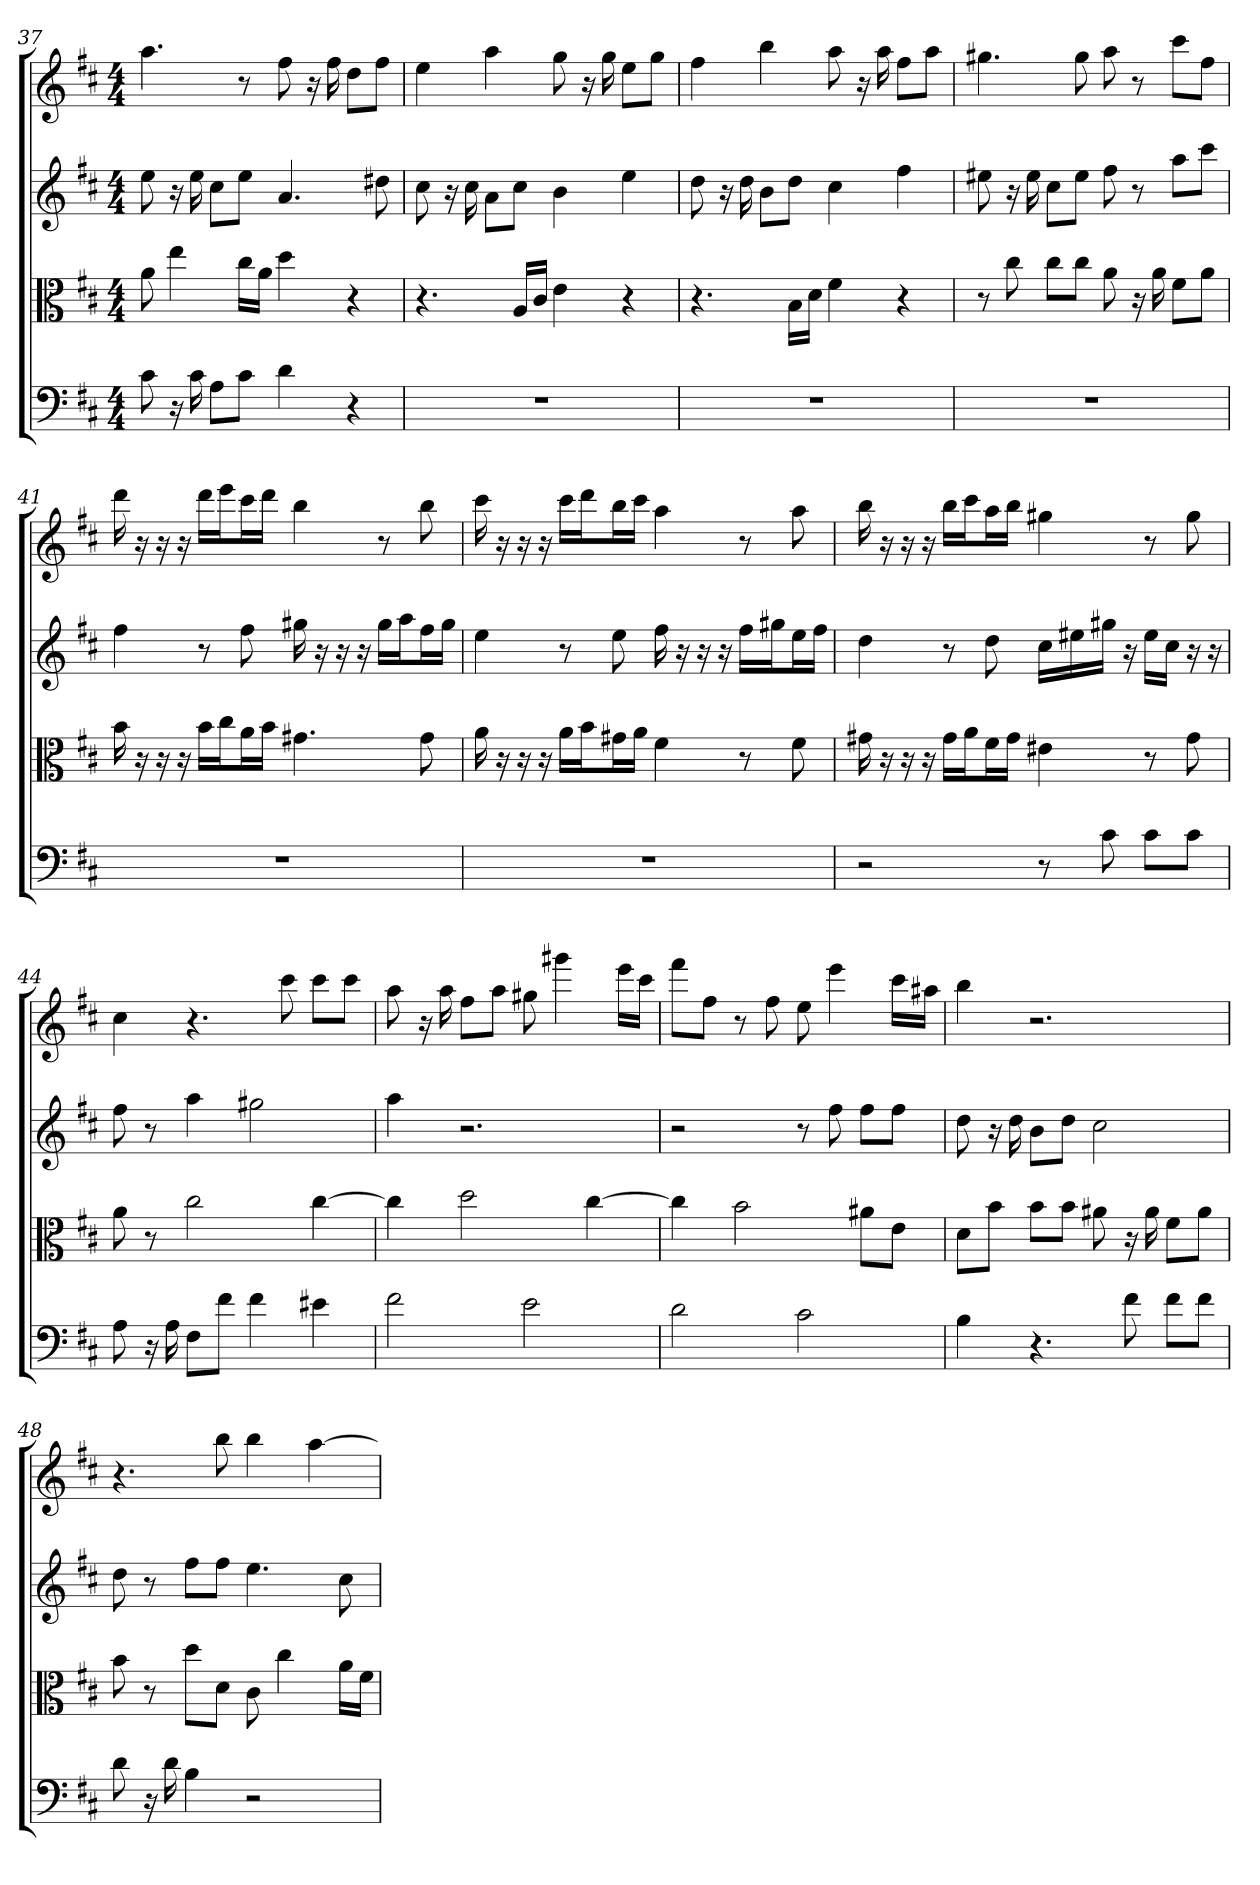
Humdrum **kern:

**kern	**kern	**kern	**kern
*part4	*part3	*part2	*part1
*staff4	*staff3	*staff2	*staff1
*clefF4	*clefC3	*clefG2	*clefG2
*k[f#c#]	*k[f#c#]	*k[f#c#]	*k[f#c#]
*D:	*D:	*D:	*D:
*M4/4	*M4/4	*M4/4	*M4/4
=37	=37	=37	=37
8c#	8a	8ee	4.aa
16r	4ee	16r	.
16c#	.	16ee	.
8A\L	.	8cc#\L	.
8c#\J	16cc#\LL	8ee\J	8r
.	16a\JJ	.	.
4d	4dd	4.a	8ff#
.	.	.	16r
.	.	.	16ff#
4r	4r	.	8dd\L
.	.	8dd#X	8ff#\J
=38	=38	=38	=38
1r	4.r	8cc#	4ee
.	.	16r	.
.	.	16cc#	.
.	.	8a\L	4aa
.	16A/LL	8cc#\J	.
.	16c#/JJ	.	.
.	4e	4b	8gg
.	.	.	16r
.	.	.	16gg
.	4r	4ee	8ee\L
.	.	.	8gg\J
=39	=39	=39	=39
1r	4.r	8dd	4ff#
.	.	16r	.
.	.	16dd	.
.	.	8b\L	4bb
.	16B\LL	8dd\J	.
.	16d\JJ	.	.
.	4f#	4cc#	8aa
.	.	.	16r
.	.	.	16aa
.	4r	4ff#	8ff#\L
.	.	.	8aa\J
=40	=40	=40	=40
1r	8r	8ee#X	4.gg#X
.	8cc#	16r	.
.	.	16ee#	.
.	8cc#\L	8cc#\L	.
.	8cc#\J	8ee#\J	8gg#
.	8a	8ff#	8aa
.	16r	8r	8r
.	16a	.	.
.	8f#\L	8aa\L	8ccc#\L
.	8a\J	8ccc#\J	8ff#\J
=41	=41	=41	=41
1r	16b	4ff#	16ddd
.	16r	.	16r
.	16r	.	16r
.	16r	.	16r
.	16b\LL	8r	16ddd\LL
.	16cc#\J	.	16eee\J
.	16a\L	8ff#	16ccc#\L
.	16b\JJ	.	16ddd\JJ
.	4.g#X	16gg#X	4bb
.	.	16r	.
.	.	16r	.
.	.	16r	.
.	.	16gg#\LL	8r
.	.	16aa\J	.
.	8g#	16ff#\L	8bb
.	.	16gg#\JJ	.
=42	=42	=42	=42
1r	16a	4ee	16ccc#
.	16r	.	16r
.	16r	.	16r
.	16r	.	16r
.	16a\LL	8r	16ccc#\LL
.	16b\J	.	16ddd\J
.	16g#X\L	8ee	16bb\L
.	16a\JJ	.	16ccc#\JJ
.	4f#	16ff#	4aa
.	.	16r	.
.	.	16r	.
.	.	16r	.
.	8r	16ff#\LL	8r
.	.	16gg#X\J	.
.	8f#	16ee\L	8aa
.	.	16ff#\JJ	.
=43	=43	=43	=43
2r	16g#X	4dd	16bb
.	16r	.	16r
.	16r	.	16r
.	16r	.	16r
.	16g#\LL	8r	16bb\LL
.	16a\J	.	16ccc#\J
.	16f#\L	8dd	16aa\L
.	16g#\JJ	.	16bb\JJ
8r	4e#X	16cc#\LL	4gg#X
.	.	16ee#X\	.
8c#	.	16gg#X\JJ	.
.	.	16r	.
8c#\L	8r	16ee#\LL	8r
.	.	16cc#\JJ	.
8c#\J	8g#	16r	8gg#
.	.	16r	.
=44	=44	=44	=44
8A	8a	8ff#	4cc#
16r	8r	8r	.
16A	.	.	.
8F#\L	2cc#	4aa	4.r
8f#\J	.	.	.
4f#	.	2gg#X	.
.	.	.	8ccc#
4e#X	[4cc#	.	8ccc#\L
.	.	.	8ccc#\J
=45	=45	=45	=45
2f#	4cc#]	4aa	8aa
.	.	.	16r
.	.	.	16aa
.	2dd	2.r	8ff#\L
.	.	.	8aa\J
2e	.	.	8gg#X
.	.	.	4ggg#X
.	[4cc#	.	.
.	.	.	16eee\LL
.	.	.	16ccc#\JJ
=46	=46	=46	=46
2d	4cc#]	2r	8fff#\L
.	.	.	8ff#\J
.	2b	.	8r
.	.	.	8ff#
2c#	.	8r	8ee
.	.	8ff#	4eee
.	8a#X\L	8ff#\L	.
.	8e\J	8ff#\J	16ccc#\LL
.	.	.	16aa#X\JJ
=47	=47	=47	=47
4B	8d\L	8dd	4bb
.	8b\J	16r	.
.	.	16dd	.
4.r	8b\L	8b\L	2.r
.	8b\J	8dd\J	.
.	8a#X	2cc#	.
8f#	16r	.	.
.	16a#	.	.
8f#\L	8f#\L	.	.
8f#\J	8a#\J	.	.
=48	=48	=48	=48
8d	8b	8dd	4.r
16r	8r	8r	.
16d	.	.	.
4B	8dd\L	8ff#\L	.
.	8d\J	8ff#\J	8bb
2r	8c#	4.ee	4bb
.	4cc#	.	.
.	.	.	[4aa
.	16a\LL	8cc#	.
.	16f#\JJ	.	.
=	=	=	=
*-	*-	*-	*-
